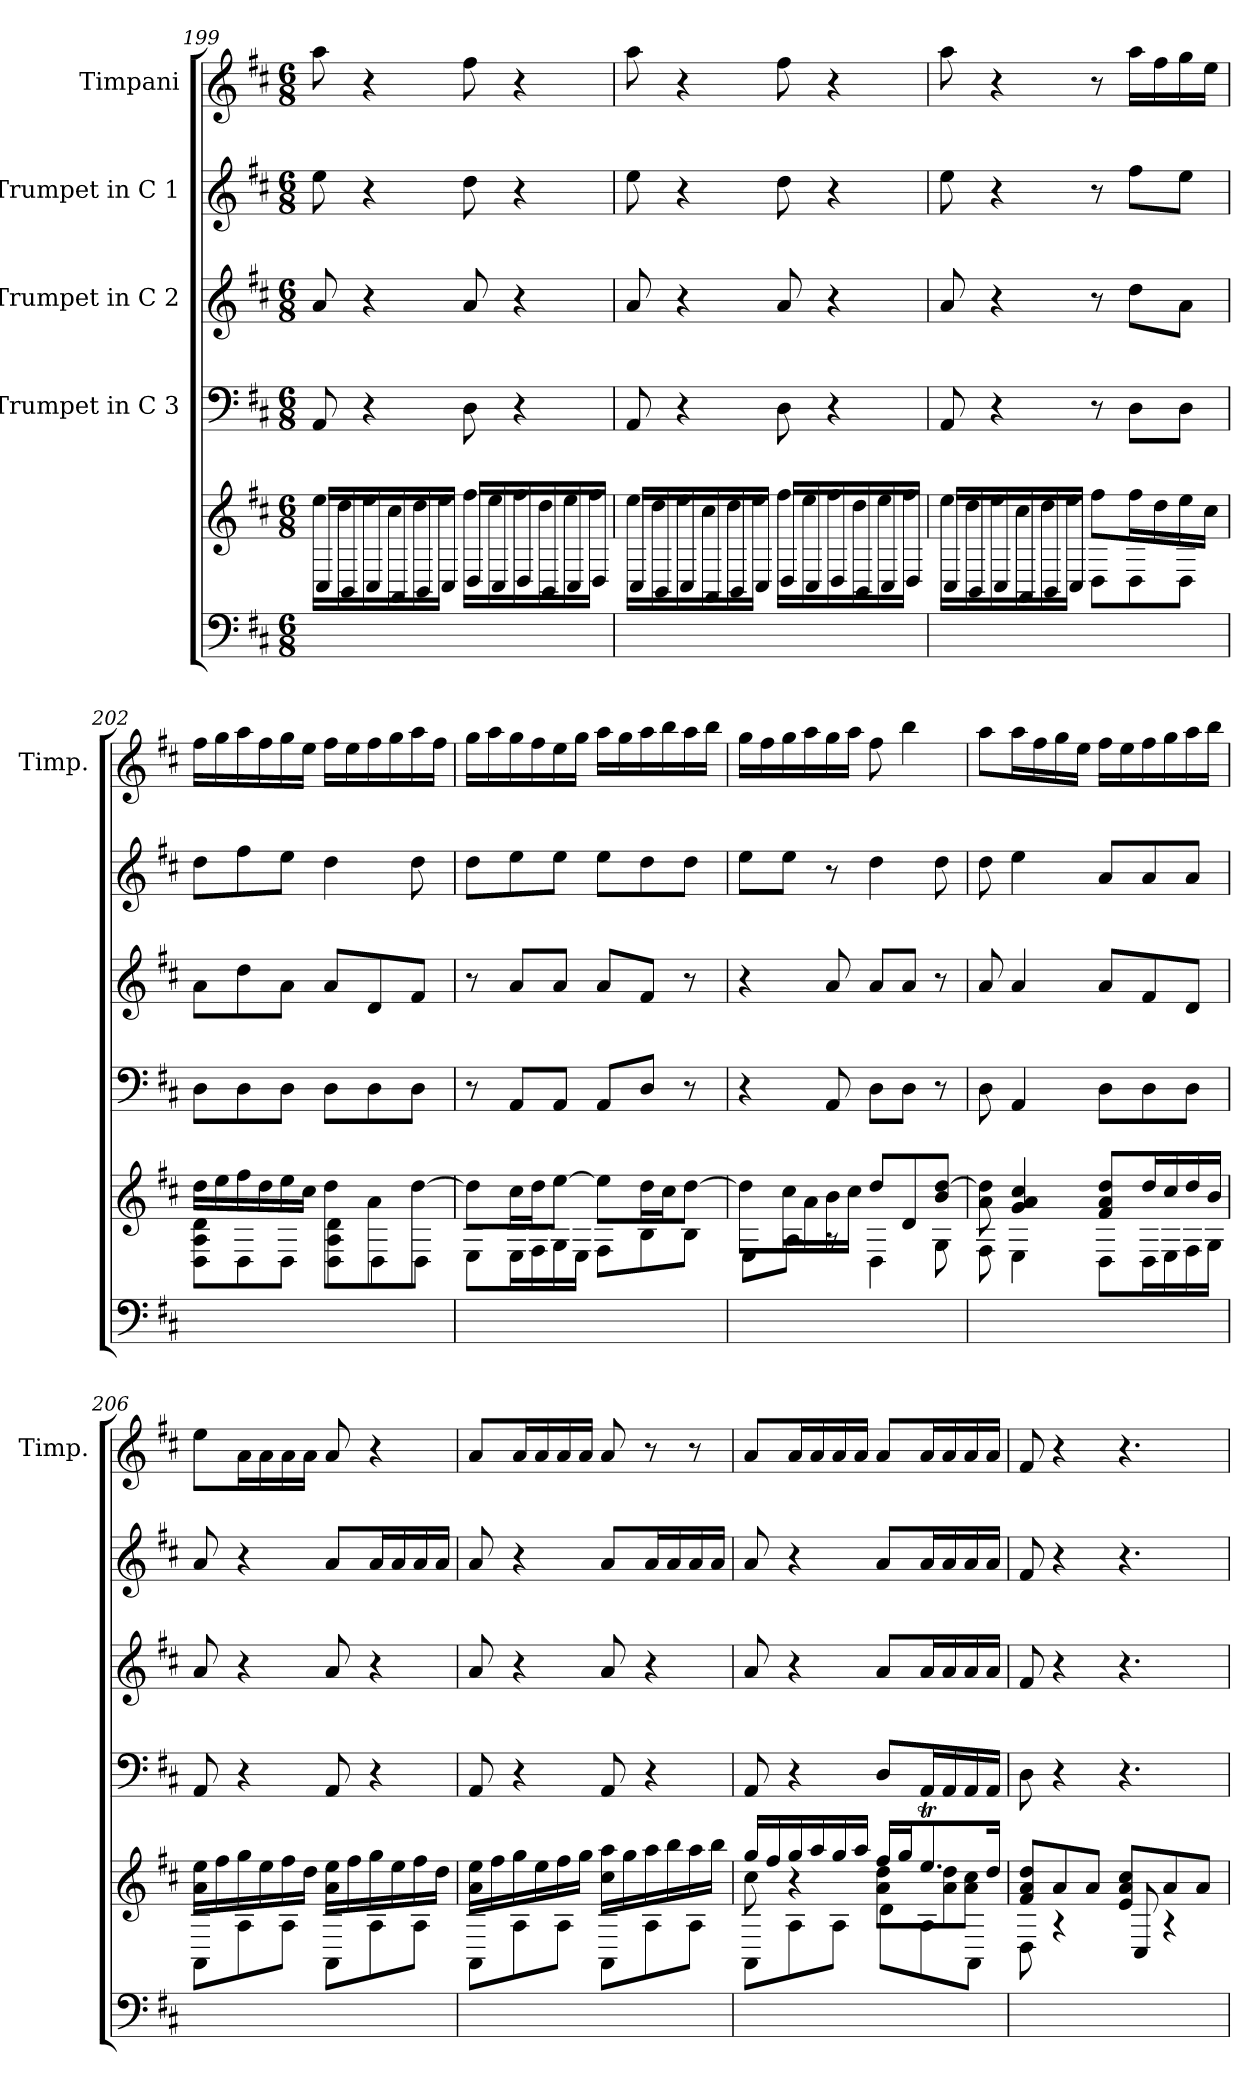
**kern	**kern	**kern	**kern	**kern	**kern
*part5	*part5	*part4	*part3	*part2	*part1
*staff6	*staff5	*staff4	*staff3	*staff2	*staff1
*	*	*I"Trumpet in C 3	*I"Trumpet in C 2	*I"Trumpet in C 1	*I"Timpani
*	*	*	*	*	*I'Timp.
*clefF4	*clefG2	*clefF4	*clefG2	*clefG2	*clefG2
*k[f#c#]	*k[f#c#]	*k[f#c#]	*k[f#c#]	*k[f#c#]	*k[f#c#]
*	*D:	*D:	*D:	*D:	*D:
*M6/8	*M6/8	*M6/8	*M6/8	*M6/8	*M6/8
=199	=199	=199	=199	=199	=199
*	*^	*	*	*	*
2.ryy	16ee\LL	16C#/LL	8AA/	8a/	8ee\	8aa\
.	16dd\	16BB/	.	.	.	.
.	16ee\	16C#/	4r	4r	4r	4r
.	16cc#\	16AA/	.	.	.	.
.	16dd\	16BB/	.	.	.	.
.	16ee\JJ	16C#/JJ	.	.	.	.
.	16ff#\LL	16D/LL	8D\	8a/	8dd\	8ff#\
.	16ee\	16C#/	.	.	.	.
.	16ff#\	16D/	4r	4r	4r	4r
.	16dd\	16BB/	.	.	.	.
.	16ee\	16C#/	.	.	.	.
.	16ff#\JJ	16D/JJ	.	.	.	.
=200	=200	=200	=200	=200	=200	=200
2.ryy	16ee\LL	16C#/LL	8AA/	8a/	8ee\	8aa\
.	16dd\	16BB/	.	.	.	.
.	16ee\	16C#/	4r	4r	4r	4r
.	16cc#\	16AA/	.	.	.	.
.	16dd\	16BB/	.	.	.	.
.	16ee\JJ	16C#/JJ	.	.	.	.
.	16ff#\LL	16D/LL	8D\	8a/	8dd\	8ff#\
.	16ee\	16C#/	.	.	.	.
.	16ff#\	16D/	4r	4r	4r	4r
.	16dd\	16BB/	.	.	.	.
.	16ee\	16C#/	.	.	.	.
.	16ff#\JJ	16D/JJ	.	.	.	.
=201	=201	=201	=201	=201	=201	=201
2.ryy	16ee\LL	16C#/LL	8AA/	8a/	8ee\	8aa\
.	16dd\	16BB/	.	.	.	.
.	16ee\	16C#/	4r	4r	4r	4r
.	16cc#\	16AA/	.	.	.	.
.	16dd\	16BB/	.	.	.	.
.	16ee\JJ	16C#/JJ	.	.	.	.
.	8ff#\L	8D\L	8r	8r	8r	8r
.	16ff#\L	8D\	8D\L	8dd\L	8ff#\L	16aa\LL
.	16dd\	.	.	.	.	16ff#\
.	16ee\	8D\J	8D\J	8a\J	8ee\J	16gg\
.	16cc#\JJ	.	.	.	.	16ee\JJ
=202	=202	=202	=202	=202	=202	=202
2.ryy	16dd\LL	8D\ 8A\ 8d\L	8D\L	8a\L	8dd\L	16ff#\LL
.	16ee\	.	.	.	.	16gg\
.	16ff#\	8D\	8D\	8dd\	8ff#\	16aa\
.	16dd\	.	.	.	.	16ff#\
.	16ee\	8D\J	8D\J	8a\J	8ee\J	16gg\
.	16cc#\JJ	.	.	.	.	16ee\JJ
.	8dd\L	8D\ 8A\ 8d\L	8D\L	8a/L	4dd\	16ff#\LL
.	.	.	.	.	.	16ee\
.	8a\	8D\	8D\	8d/	.	16ff#\
.	.	.	.	.	.	16gg\
.	[8dd\J	8D\J	8D\J	8f#/J	8dd\	16aa\
.	.	.	.	.	.	16ff#\JJ
!!LO:LB:g=z
=203	=203	=203	=203	=203	=203	=203
2.ryy	8dd\L]	8E\L	8r	8r	8dd\L	16gg\LL
.	.	.	.	.	.	16aa\
.	16cc#\L	16E\L	8AA/L	8a/L	8ee\	16gg\
.	16dd\J	16F#\	.	.	.	16ff#\
.	[8ee\J	16G\	8AA/J	8a/J	8ee\J	16ee\
.	.	16E\JJ	.	.	.	16gg\JJ
.	8ee\L]	8F#\L	8AA/L	8a/L	8ee\L	16aa\LL
.	.	.	.	.	.	16gg\
.	16dd\L	8B\	8D/J	8f#/J	8dd\	16aa\
.	16cc#\J	.	.	.	.	16bb\
.	[8dd\J	8B\J	8r	8r	8dd\J	16aa\
.	.	.	.	.	.	16bb\JJ
=204	=204	=204	=204	=204	=204	=204
2.ryy	8dd\L]	8E\L	4r	4r	8ee\L	16gg\LL
.	.	.	.	.	.	16ff#\
.	16cc#\L	8A\J	.	.	8ee\J	16gg\
.	16a\	.	.	.	.	16aa\
.	16b\	8r	8AA/	8a/	8r	16gg\
.	16cc#\JJ	.	.	.	.	16aa\JJ
.	8dd/L	4D\	8D\L	8a/L	4dd\	8ff#\
.	8d/	.	8D\J	8a/J	.	4bb\
.	8b/ [8dd/J	8G\	8r	8r	8dd\	.
=205	=205	=205	=205	=205	=205	=205
2.ryy	8a\ 8dd]\	8F#\	8D\	8a/	8dd\	8aa\L
.	4g/ 4a/ 4cc#/	4E\	4AA/	4a/	4ee\	16aa\L
.	.	.	.	.	.	16ff#\
.	.	.	.	.	.	16gg\
.	.	.	.	.	.	16ee\JJ
.	8f#/ 8a/ 8dd/L	8D\L	8D\L	8a/L	8a/L	16ff#\LL
.	.	.	.	.	.	16ee\
.	16dd/L	16D\L	8D\	8f#/	8a/	16ff#\
.	16cc#/	16E\	.	.	.	16gg\
.	16dd/	16F#\	8D\J	8d/J	8a/J	16aa\
.	16b/JJ	16G\JJ	.	.	.	16bb\JJ
=206	=206	=206	=206	=206	=206	=206
2.ryy	16a\ 16ee\LL	8AA\L	8AA/	8a/	8a/	8ee\L
.	16ff#\	.	.	.	.	.
.	16gg\	8A\	4r	4r	4r	16a\L
.	16ee\	.	.	.	.	16a\
.	16ff#\	8A\J	.	.	.	16a\
.	16dd\JJ	.	.	.	.	16a\JJ
.	16a\ 16ee\LL	8AA\L	8AA/	8a/	8a/L	8a/
.	16ff#\	.	.	.	.	.
.	16gg\	8A\	4r	4r	16a/L	4r
.	16ee\	.	.	.	16a/	.
.	16ff#\	8A\J	.	.	16a/	.
.	16dd\JJ	.	.	.	16a/JJ	.
=207	=207	=207	=207	=207	=207	=207
2.ryy	16a\ 16ee\LL	8AA\L	8AA/	8a/	8a/	8a/L
.	16ff#\	.	.	.	.	.
.	16gg\	8A\	4r	4r	4r	16a/L
.	16ee\	.	.	.	.	16a/
.	16ff#\	8A\J	.	.	.	16a/
.	16gg\JJ	.	.	.	.	16a/JJ
.	16cc#\ 16aa\LL	8AA\L	8AA/	8a/	8a/L	8a/
.	16gg\	.	.	.	.	.
.	16aa\	8A\	4r	4r	16a/L	8r
.	16bb\	.	.	.	16a/	.
.	16aa\	8A\J	.	.	16a/	8r
.	16bb\JJ	.	.	.	16a/JJ	.
!!LO:PB:g=z
=208	=208	=208	=208	=208	=208	=208
*	*	*^	*	*	*	*
2.ryy	16gg/LL	8cc#\	8AA\L	8AA/	8a/	8a/	8a/L
.	16ff#/	.	.	.	.	.	.
.	16gg/	4r	8A\	4r	4r	4r	16a/L
.	16aa/	.	.	.	.	.	16a/
.	16gg/	.	8A\J	.	.	.	16a/
.	16aa/JJ	.	.	.	.	.	16a/JJ
.	16ff#/LL	8a\ 8dd\L	8d\L	8D/L	8a/L	8a/L	8a/L
.	16gg/J	.	.	.	.	.	.
.	8.eeT/	8a\ 8dd\	8A\	16AA/L	16a/L	16a/L	16a/L
.	.	.	.	16AA/	16a/	16a/	16a/
.	.	8a\ 8cc#\J	8AA\J	16AA/	16a/	16a/	16a/
.	16dd/Jk	.	.	16AA/JJ	16a/JJ	16a/JJ	16a/JJ
*	*	*v	*v	*	*	*	*
=209	=209	=209	=209	=209	=209	=209
2.ryy	8f#/ 8a/ 8dd/L	8D\	8D\	8f#/	8f#/	8f#/
.	8a/	4r	4r	4r	4r	4r
.	8a/J	.	.	.	.	.
.	8e/ 8a/ 8cc#/L	8C#/	4.r	4.r	4.r	4.r
.	8a/	4r	.	.	.	.
.	8a/J	.	.	.	.	.
*	*v	*v	*	*	*	*
=	=	=	=	=	=
*-	*-	*-	*-	*-	*-
